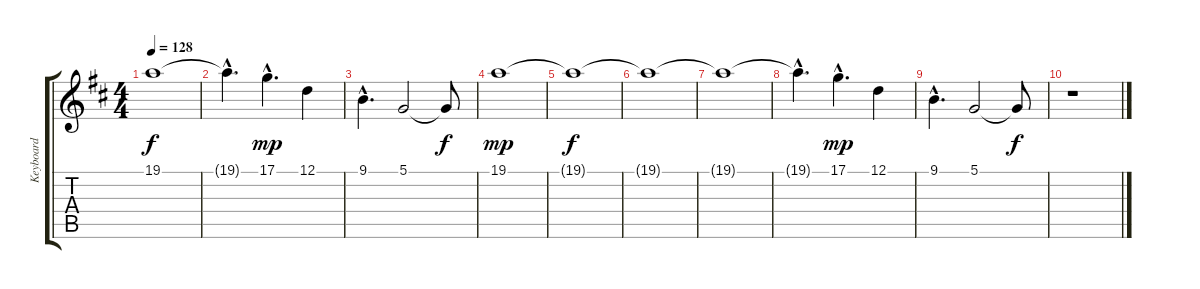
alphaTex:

\track ("Keyboard" "Keyboard") {instrument pad6metallic}
\staff {score tabs}
\tuning (D4 A3 F3 C3 G2 D2) {hide}
\ts (4 4)
\tempo 128
\clef g2
\ks d
19.1{t}.1{dy f} |
19.1{hac t}.4{d} 17.1{hac}.4{d dy mp} 12.1.4 |
9.1{hac}.4{d} 5.1.2 5.1{t}.8{dy f} |
19.1.1{dy mp} |
19.1{t}.1{dy f} |
19.1{t}.1 |
19.1{t}.1 |
19.1{hac t}.4{d} 17.1{hac}.4{d dy mp} 12.1.4 |
9.1{hac}.4{d} 5.1.2 5.1{t}.8{dy f} |
r.1
